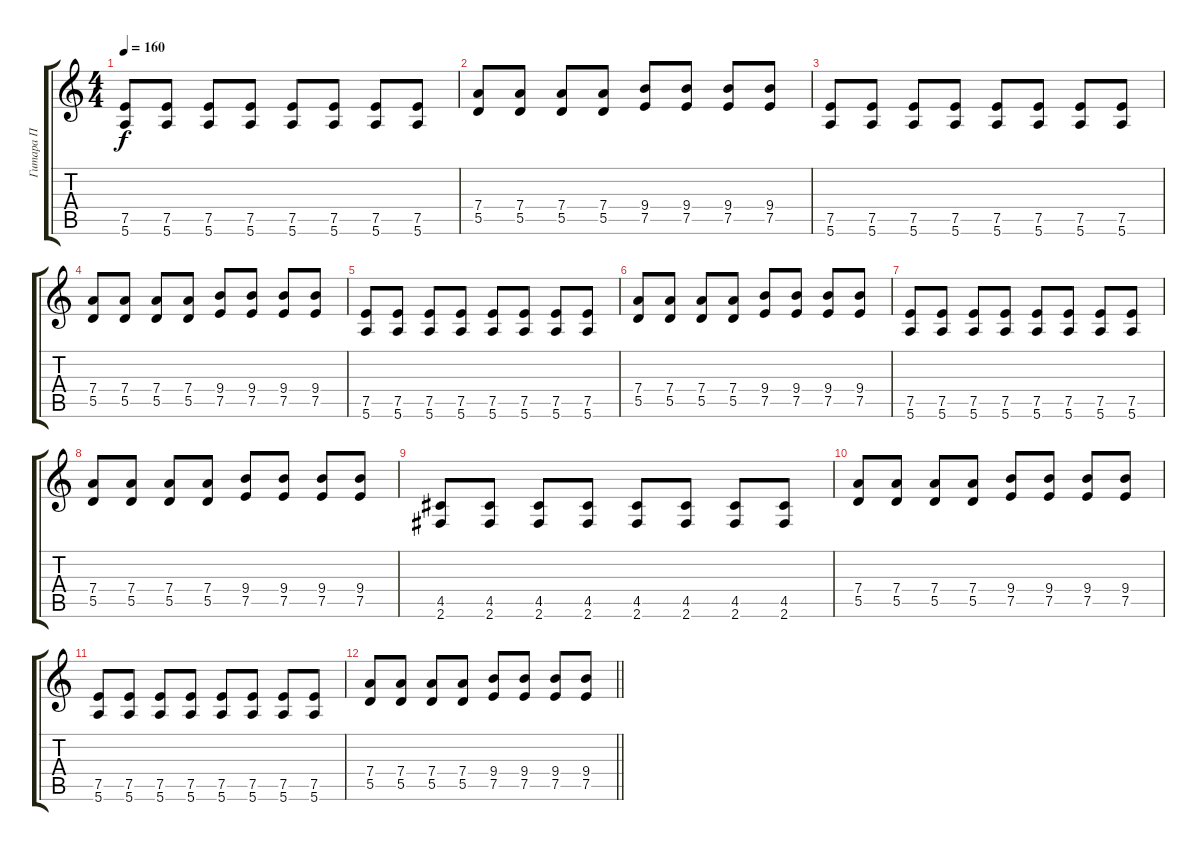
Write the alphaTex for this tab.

\track ("Гитара П" "Гитара П") {instrument overdrivenguitar}
\staff {score tabs}
\tuning (E4 B3 G3 D3 A2 E2) {hide}
\ts (4 4)
\tempo 160
\clef g2
\ks c
(7.5 5.6).8{dy f} (7.5 5.6).8 (7.5 5.6).8 (7.5 5.6).8 (7.5 5.6).8 (7.5 5.6).8 (7.5 5.6).8 (7.5 5.6).8 |
(7.4 5.5).8 (7.4 5.5).8 (7.4 5.5).8 (7.4 5.5).8 (9.4 7.5).8 (9.4 7.5).8 (9.4 7.5).8 (9.4 7.5).8 |
(7.5 5.6).8 (7.5 5.6).8 (7.5 5.6).8 (7.5 5.6).8 (7.5 5.6).8 (7.5 5.6).8 (7.5 5.6).8 (7.5 5.6).8 |
(7.4 5.5).8 (7.4 5.5).8 (7.4 5.5).8 (7.4 5.5).8 (9.4 7.5).8 (9.4 7.5).8 (9.4 7.5).8 (9.4 7.5).8 |
(7.5 5.6).8 (7.5 5.6).8 (7.5 5.6).8 (7.5 5.6).8 (7.5 5.6).8 (7.5 5.6).8 (7.5 5.6).8 (7.5 5.6).8 |
(7.4 5.5).8 (7.4 5.5).8 (7.4 5.5).8 (7.4 5.5).8 (9.4 7.5).8 (9.4 7.5).8 (9.4 7.5).8 (9.4 7.5).8 |
(7.5 5.6).8 (7.5 5.6).8 (7.5 5.6).8 (7.5 5.6).8 (7.5 5.6).8 (7.5 5.6).8 (7.5 5.6).8 (7.5 5.6).8 |
(7.4 5.5).8 (7.4 5.5).8 (7.4 5.5).8 (7.4 5.5).8 (9.4 7.5).8 (9.4 7.5).8 (9.4 7.5).8 (9.4 7.5).8 |
(4.5 2.6).8 (4.5 2.6).8 (4.5 2.6).8 (4.5 2.6).8 (4.5 2.6).8 (4.5 2.6).8 (4.5 2.6).8 (4.5 2.6).8 |
(7.4 5.5).8 (7.4 5.5).8 (7.4 5.5).8 (7.4 5.5).8 (9.4 7.5).8 (9.4 7.5).8 (9.4 7.5).8 (9.4 7.5).8 |
(7.5 5.6).8 (7.5 5.6).8 (7.5 5.6).8 (7.5 5.6).8 (7.5 5.6).8 (7.5 5.6).8 (7.5 5.6).8 (7.5 5.6).8 |
\barLineRight lightlight
(7.4 5.5).8 (7.4 5.5).8 (7.4 5.5).8 (7.4 5.5).8 (9.4 7.5).8 (9.4 7.5).8 (9.4 7.5).8 (9.4 7.5).8
